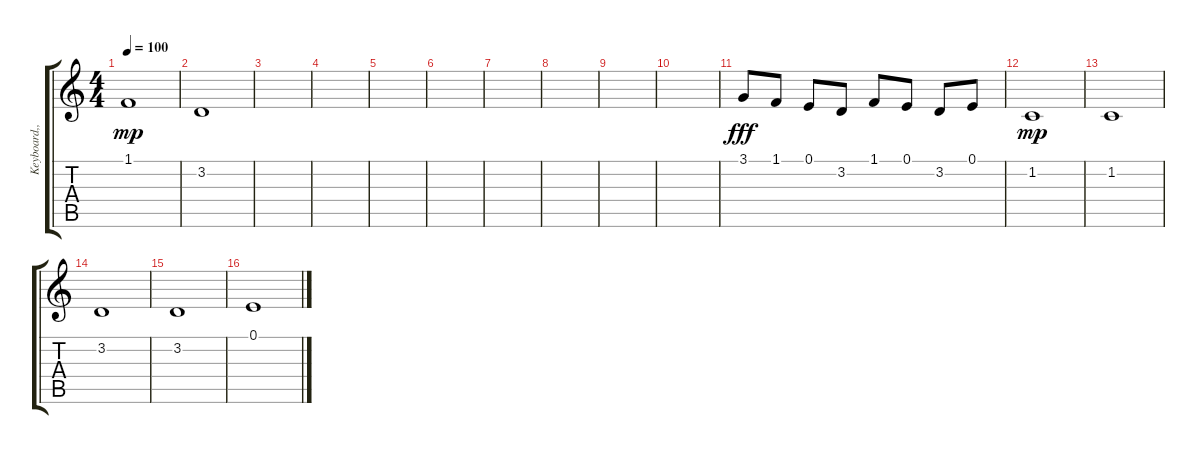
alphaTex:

\track ("Keyboard,,;" "Keyboard,,") {instrument stringensemble2}
\staff {score tabs}
\tuning (E4 B3 G3 D3 A2 E2) {hide}
\ts (4 4)
\tempo 100
\clef g2
\ks c
1.1.1{dy mp} |
3.2.1 |
|
|
|
|
|
|
|
|
3.1.8{dy fff} 1.1.8 0.1.8 3.2.8 1.1.8 0.1.8 3.2.8 0.1.8 |
1.2.1{dy mp} |
1.2.1 |
3.2.1 |
3.2.1 |
0.1.1
